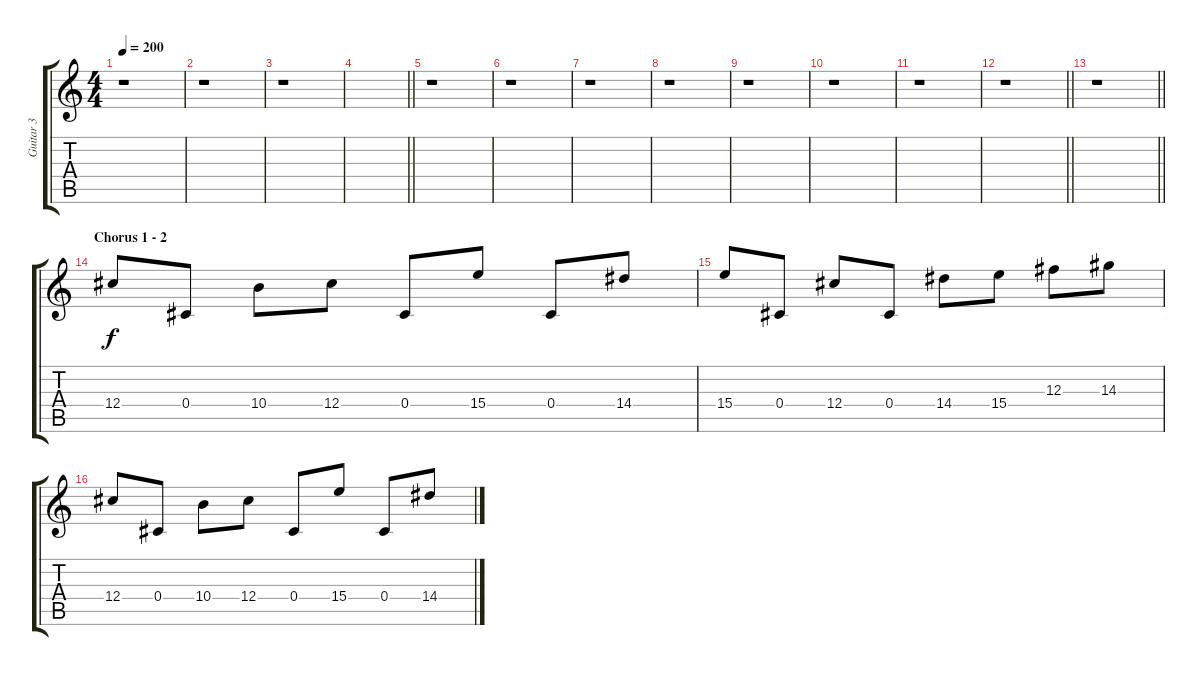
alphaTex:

\track ("Guitar 3" "Guitar 3") {instrument distortionguitar}
\staff {score tabs}
\tuning (Eb4 Bb3 Gb3 Db3 Ab2 Db2) {hide}
\ts (4 4)
\tempo 200
\clef g2
\ks c
r.1{dy f} |
r.1 |
r.1 |
\barLineRight lightlight
|
r.1 |
r.1 |
r.1 |
r.1 |
r.1 |
r.1 |
r.1 |
\barLineRight lightlight
r.1 |
\barLineRight lightlight
r.1 |
\section ("" "Chorus 1 - 2")
12.4.8 0.4.8 10.4.8 12.4.8 0.4.8 15.4.8 0.4.8 14.4.8 |
15.4.8 0.4.8 12.4.8 0.4.8 14.4.8 15.4.8 12.3.8 14.3.8 |
12.4.8 0.4.8 10.4.8 12.4.8 0.4.8 15.4.8 0.4.8 14.4.8
